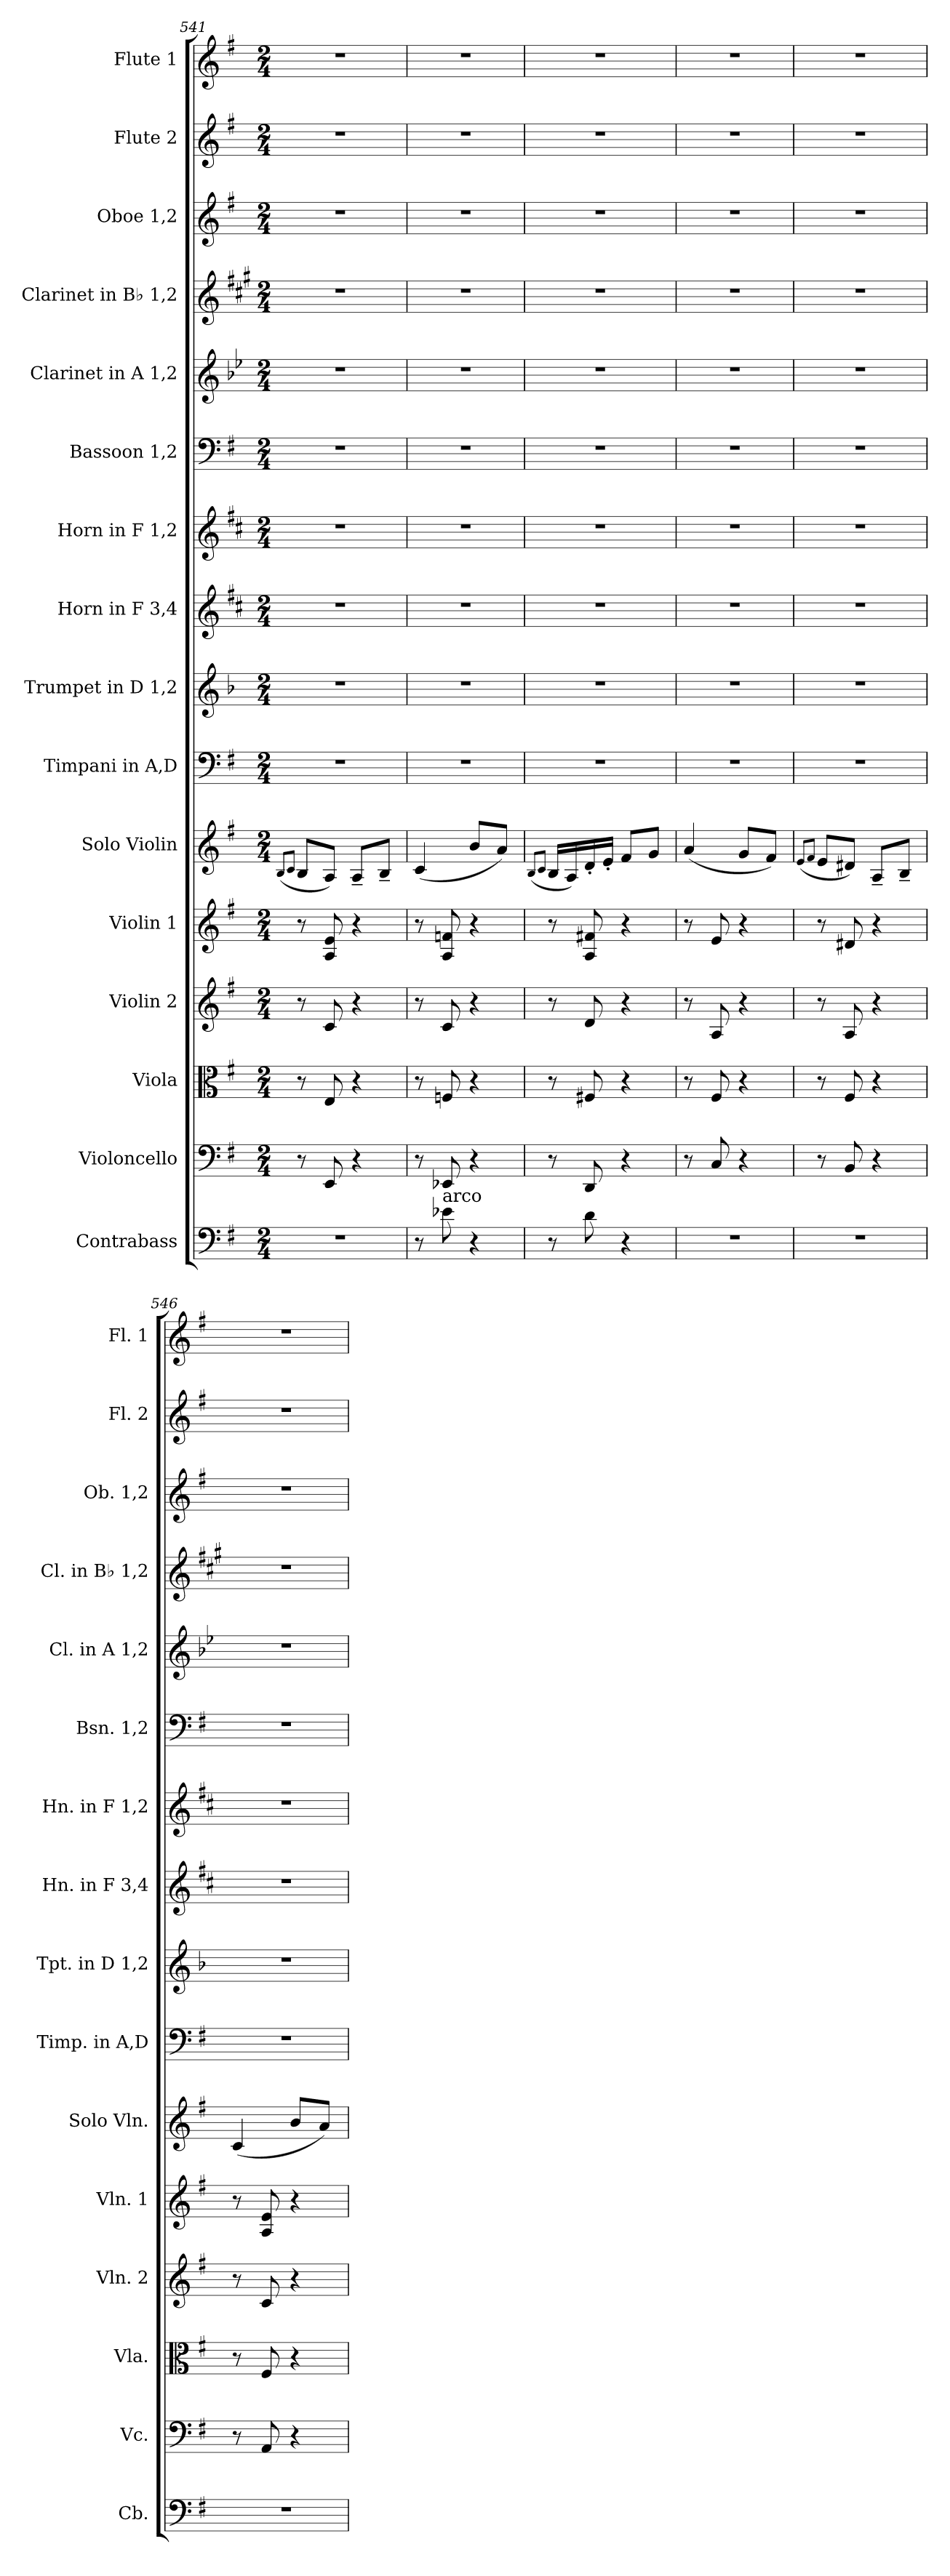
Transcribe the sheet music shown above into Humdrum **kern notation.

**kern	**kern	**kern	**kern	**kern	**kern	**kern	**kern	**kern	**kern	**kern	**kern	**kern	**kern	**kern	**kern
*part16	*part15	*part14	*part13	*part12	*part11	*part10	*part9	*part8	*part7	*part6	*part5	*part4	*part3	*part2	*part1
*staff16	*staff15	*staff14	*staff13	*staff12	*staff11	*staff10	*staff9	*staff8	*staff7	*staff6	*staff5	*staff4	*staff3	*staff2	*staff1
*I"Contrabass	*I"Violoncello	*I"Viola	*I"Violin 2	*I"Violin 1	*I"Solo Violin	*I"Timpani in A,D	*I"Trumpet in D 1,2	*I"Horn in F 3,4	*I"Horn in F 1,2	*I"Bassoon 1,2	*I"Clarinet in A 1,2	*I"Clarinet in B♭ 1,2	*I"Oboe 1,2	*I"Flute 2	*I"Flute 1
*I'Cb.	*I'Vc.	*I'Vla.	*I'Vln. 2	*I'Vln. 1	*I'Solo Vln.	*I'Timp. in A,D	*I'Tpt. in D 1,2	*I'Hn. in F 3,4	*I'Hn. in F 1,2	*I'Bsn. 1,2	*I'Cl. in A 1,2	*I'Cl. in B♭ 1,2	*I'Ob. 1,2	*I'Fl. 2	*I'Fl. 1
*clefF4	*clefF4	*clefC3	*clefG2	*clefG2	*clefG2	*clefF4	*clefG2	*clefG2	*clefG2	*clefF4	*clefG2	*clefG2	*clefG2	*clefG2	*clefG2
*ITrd7c12	*	*	*	*	*	*	*ITrd-1c-2	*ITrd4c7	*ITrd4c7	*	*ITrd2c3	*ITrd1c2	*	*	*
*k[f#]	*k[f#]	*k[f#]	*k[f#]	*k[f#]	*k[f#]	*k[f#]	*k[f#]	*k[f#]	*k[f#]	*k[f#]	*k[f#]	*k[f#]	*k[f#]	*k[f#]	*k[f#]
*M2/4	*M2/4	*M2/4	*M2/4	*M2/4	*M2/4	*M2/4	*M2/4	*M2/4	*M2/4	*M2/4	*M2/4	*M2/4	*M2/4	*M2/4	*M2/4
=541	=541	=541	=541	=541	=541	=541	=541	=541	=541	=541	=541	=541	=541	=541	=541
.	.	.	.	.	(<8qB/L	.	.	.	.	.	.	.	.	.	.
.	.	.	.	.	8qc/J	.	.	.	.	.	.	.	.	.	.
2r	8r	8r	8r	8r	8B/L	2r	2r	2r	2r	2r	2r	2r	2r	2r	2r
.	8EE/	8E/	8c/	8A/ 8e/	8A/J)	.	.	.	.	.	.	.	.	.	.
.	4r	4r	4r	4r	8A~/L	.	.	.	.	.	.	.	.	.	.
.	.	.	.	.	8B~/J	.	.	.	.	.	.	.	.	.	.
=542	=542	=542	=542	=542	=542	=542	=542	=542	=542	=542	=542	=542	=542	=542	=542
8r	8r	8r	8r	8r	(<4c/	2r	2r	2r	2r	2r	2r	2r	2r	2r	2r
!LO:TX:a:t=arco	!	!	!	!	!	!	!	!	!	!	!	!	!	!	!
8E-X\	8EE-X/	8Fn/	8c/	8A/ 8fn/	.	.	.	.	.	.	.	.	.	.	.
4r	4r	4r	4r	4r	8b/L	.	.	.	.	.	.	.	.	.	.
.	.	.	.	.	8a/J)	.	.	.	.	.	.	.	.	.	.
!!LO:PB:g=z
=543	=543	=543	=543	=543	=543	=543	=543	=543	=543	=543	=543	=543	=543	=543	=543
.	.	.	.	.	(<8qB/L	.	.	.	.	.	.	.	.	.	.
.	.	.	.	.	8qc/J	.	.	.	.	.	.	.	.	.	.
8r	8r	8r	8r	8r	16B/LL	2r	2r	2r	2r	2r	2r	2r	2r	2r	2r
.	.	.	.	.	16A/)	.	.	.	.	.	.	.	.	.	.
8D\	8DD/	8F#X/	8d/	8A/ 8f#X/	16d'/	.	.	.	.	.	.	.	.	.	.
.	.	.	.	.	16e'/JJ	.	.	.	.	.	.	.	.	.	.
4r	4r	4r	4r	4r	8f#/L	.	.	.	.	.	.	.	.	.	.
.	.	.	.	.	8g/J	.	.	.	.	.	.	.	.	.	.
=544	=544	=544	=544	=544	=544	=544	=544	=544	=544	=544	=544	=544	=544	=544	=544
2r	8r	8r	8r	8r	(<4a/	2r	2r	2r	2r	2r	2r	2r	2r	2r	2r
.	8C/	8F#/	8A/	8e/	.	.	.	.	.	.	.	.	.	.	.
.	4r	4r	4r	4r	8g/L	.	.	.	.	.	.	.	.	.	.
.	.	.	.	.	8f#/J)	.	.	.	.	.	.	.	.	.	.
=545	=545	=545	=545	=545	=545	=545	=545	=545	=545	=545	=545	=545	=545	=545	=545
.	.	.	.	.	(<8qe/L	.	.	.	.	.	.	.	.	.	.
.	.	.	.	.	8qf#/J	.	.	.	.	.	.	.	.	.	.
2r	8r	8r	8r	8r	8e/L	2r	2r	2r	2r	2r	2r	2r	2r	2r	2r
.	8BB/	8F#/	8A/	8d#X/	8d#X/J)	.	.	.	.	.	.	.	.	.	.
.	4r	4r	4r	4r	8A~/L	.	.	.	.	.	.	.	.	.	.
.	.	.	.	.	8B~/J	.	.	.	.	.	.	.	.	.	.
=546	=546	=546	=546	=546	=546	=546	=546	=546	=546	=546	=546	=546	=546	=546	=546
2r	8r	8r	8r	8r	(<4c/	2r	2r	2r	2r	2r	2r	2r	2r	2r	2r
.	8AA/	8F#/	8c/	8A/ 8e/	.	.	.	.	.	.	.	.	.	.	.
.	4r	4r	4r	4r	8b/L	.	.	.	.	.	.	.	.	.	.
.	.	.	.	.	8a/J)	.	.	.	.	.	.	.	.	.	.
=	=	=	=	=	=	=	=	=	=	=	=	=	=	=	=
*-	*-	*-	*-	*-	*-	*-	*-	*-	*-	*-	*-	*-	*-	*-	*-
